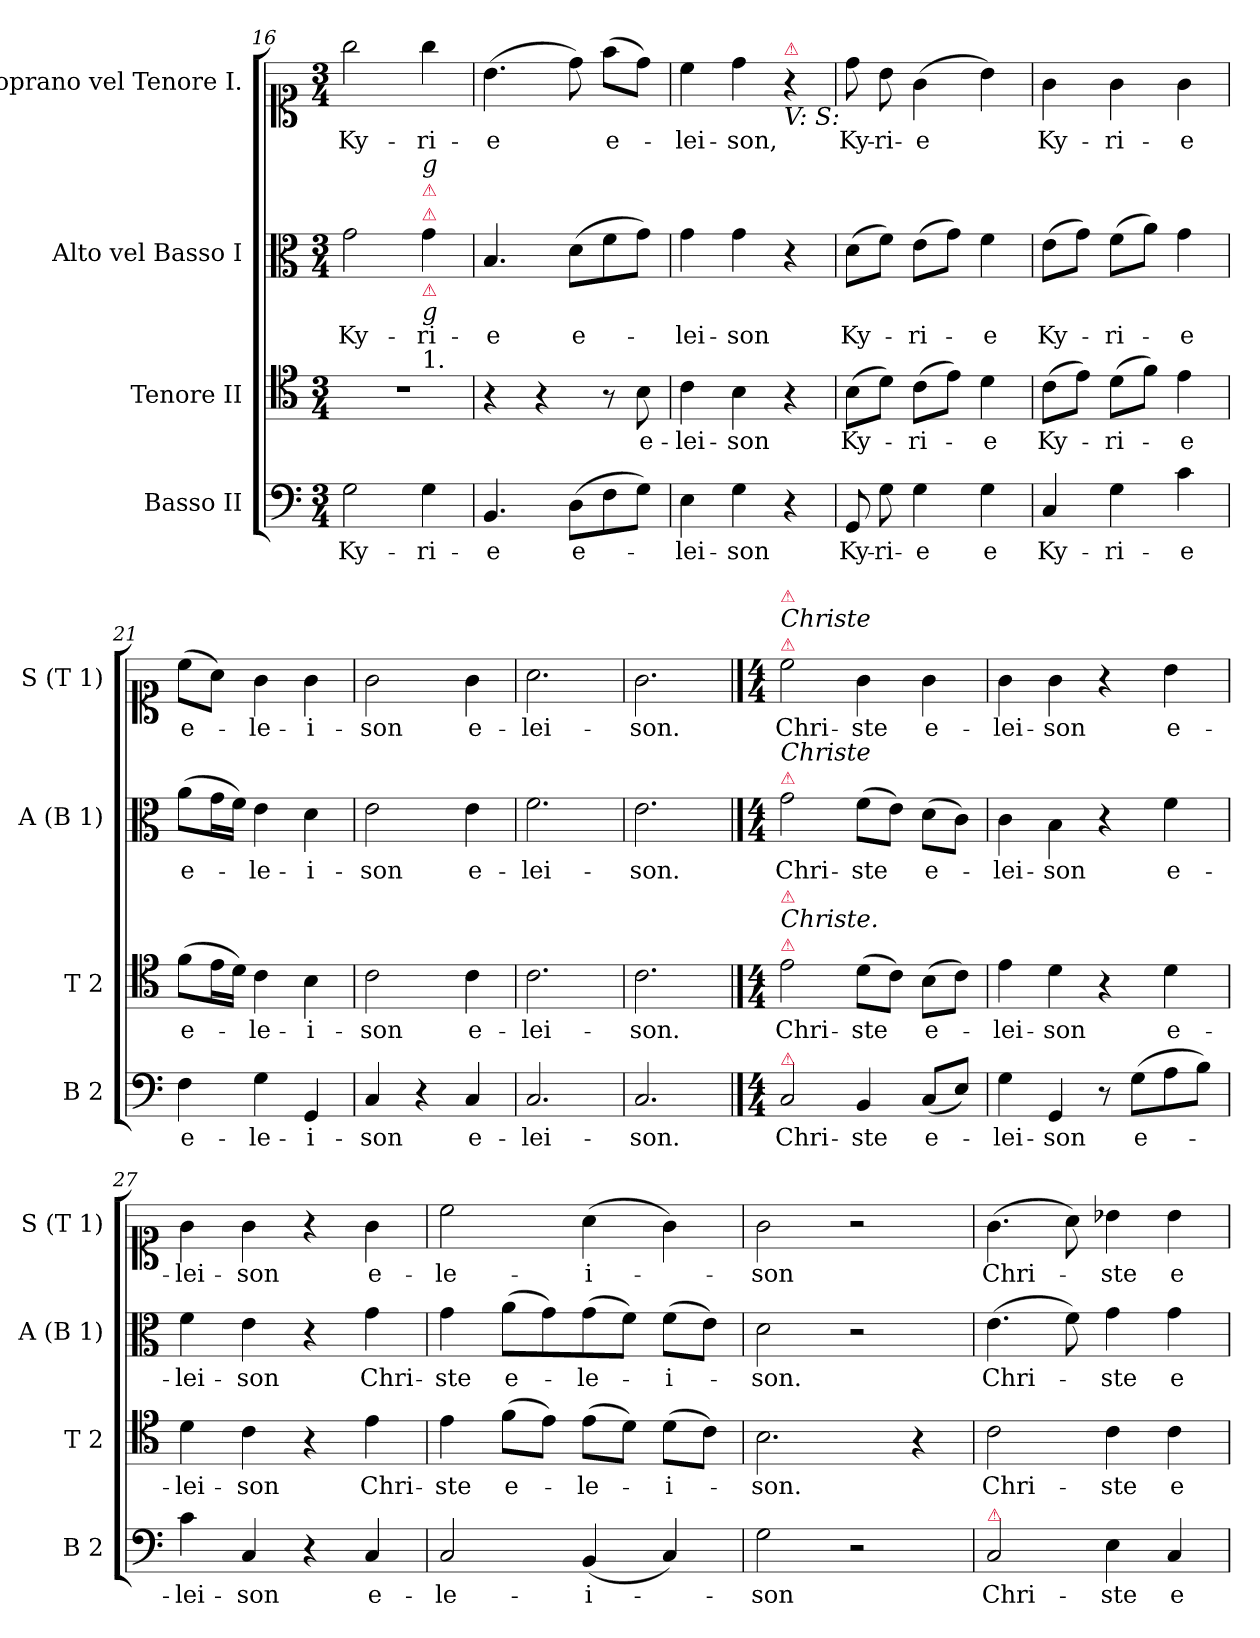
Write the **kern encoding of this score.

**kern	**text	**kern	**text	**kern	**text	**kern	**text
*part4	*part4	*part3	*part3	*part2	*part2	*part1	*part1
*staff4	*staff4	*staff3	*staff3	*staff2	*staff2	*staff1	*staff1
*I"Basso II	*	*I"Tenore II	*	*I"Alto vel Basso I	*	*I"Soprano vel Tenore I.	*
*I'B 2	*	*I'T 2	*	*I'A (B 1)	*	*I'S (T 1)	*
*clefF4	*	*clefC4	*	*clefC3	*	*clefC1	*
*k[]	*	*k[]	*	*k[]	*	*k[]	*
*M3/4	*	*M3/4	*	*M3/4	*	*M3/4	*
=16	=16	=16	=16	=16	=16	=16	=16
*	*	*^	*	*	*	*	*
2G\	Ky-	2.r	2ryy	.	2g\	Ky-	2gg\	Ky-
!	!	!	!	!	!LO:TX:a:color=crimson:t=⚠	!	!	!
!	!	!	!	!	!LO:TX:a:color=crimson:t=⚠	!	!	!
!	!	!	!	!	!LO:TX:a:i:t=g	!	!	!
!	!	!	!	!	!LO:TX:b:color=crimson:t=⚠	!	!	!
!	!	!	!	!	!LO:TX:b:i:t=g	!	!	!
!	!	!	!LO:TX:a:t=1.	!	!	!	!	!
4G\	-ri-	.	4ryy	.	4g\	-ri-	4gg\	-ri-
*	*	*v	*v	*	*	*	*	*
=17	=17	=17	=17	=17	=17	=17	=17
4.BB/	-e	4r	.	4.B/	-e	(>4.b\	-e
.	.	4r	.	.	.	.	.
(>8D\L	e-	.	.	(>8d\L	e-	8dd\)	.
8F\	.	8r	.	8f\	.	(>8ff\L	e-
8G\J)	.	8B\	e-	8g\J)	.	8dd\J)	.
=18	=18	=18	=18	=18	=18	=18	=18
4E\	-lei-	4c\	-lei-	4g\	-lei-	4cc\	-lei-
4G\	-son	4B\	-son	4g\	-son	4dd\	-son,
!	!	!	!	!	!	!LO:TX:a:color=crimson:t=⚠	!
!	!	!	!	!	!	!LO:TX:b:i:t=V&colon; S&colon;	!
4r	.	4r	.	4r	.	4r	.
=19	=19	=19	=19	=19	=19	=19	=19
8GG/	Ky-	(>8B\L	Ky-	(>8d\L	Ky-	8dd\	Ky-
8G\	-ri-	8d\J)	.	8f\J)	.	8b\	-ri-
4G\	-e	(>8c\L	-ri-	(>8e\L	-ri-	(>4g\	-e
.	.	8e\J)	.	8g\J)	.	.	.
4G\	e	4d\	-e	4f\	-e	4b\)	.
=20	=20	=20	=20	=20	=20	=20	=20
4C/	Ky-	(>8c\L	Ky-	(>8e\L	Ky-	4g\	Ky-
.	.	8e\J)	.	8g\J)	.	.	.
4G\	-ri-	(>8d\L	-ri-	(>8f\L	-ri-	4g\	-ri-
.	.	8f\J)	.	8a\J)	.	.	.
4c\	-e	4e\	-e	4g\	-e	4g\	-e
=21	=21	=21	=21	=21	=21	=21	=21
4F\	e-	(>8f\L	e-	(>8a\L	e-	(>8cc\L	e-
.	.	16e\L	.	16g\L	.	8a\J)	.
.	.	16d\JJ)	.	16f\JJ)	.	.	.
4G\	-le-	4c\	-le-	4e\	-le-	4g\	-le-
4GG/	-i-	4B\	-i-	4d\	-i-	4g\	-i-
=22	=22	=22	=22	=22	=22	=22	=22
4C/	-son	2c\	-son	2e\	-son	2g\	-son
4r	.	.	.	.	.	.	.
4C/	e-	4c\	e-	4e\	e-	4g\	e-
=23	=23	=23	=23	=23	=23	=23	=23
2.C/	-lei-	2.c\	-lei-	2.f\	-lei-	2.a\	-lei-
=24	=24	=24	=24	=24	=24	=24	=24
2.C/	-son.	2.c\	-son.	2.e\	-son.	2.g\	-son.
==25	==25	==25	==25	==25	==25	==25	==25
*M4/4	*	*M4/4	*	*M4/4	*	*M4/4	*
!	!	!	!	!	!	!LO:TX:a:color=crimson:t=⚠	!
!	!	!	!	!	!	!LO:TX:a:i:t=Christe	!
!	!	!	!	!	!	!LO:TX:a:color=crimson:t=⚠	!
!	!	!	!	!LO:TX:a:color=crimson:t=⚠	!	!	!
!	!	!	!	!LO:TX:a:i:t=Christe	!	!	!
!	!	!LO:TX:a:color=crimson:t=⚠	!	!	!	!	!
!	!	!LO:TX:a:i:t=Christe.	!	!	!	!	!
!	!	!LO:TX:a:color=crimson:t=⚠	!	!	!	!	!
!LO:TX:a:color=crimson:t=⚠	!	!	!	!	!	!	!
2C/	Chri-	2e\	Chri-	2g\	Chri-	2cc\	Chri-
4BB/	-ste	(>8d\L	-ste	(>8f\L	-ste	4g\	-ste
.	.	8c\J)	.	8e\J)	.	.	.
(<8C/L	e-	(>8B\L	e-	(>8d\L	e-	4g\	e-
8E/J)	.	8c\J)	.	8c\J)	.	.	.
=26	=26	=26	=26	=26	=26	=26	=26
4G\	-lei-	4e\	-lei-	4c\	-lei-	4g\	-lei-
4GG/	-son	4d\	-son	4B\	-son	4g\	-son
8r	.	4r	.	4r	.	4r	.
(>8G\L	e-	.	.	.	.	.	.
8A\	.	4d\	e-	4f\	e-	4b\	e-
8B\J)	.	.	.	.	.	.	.
=27	=27	=27	=27	=27	=27	=27	=27
4c\	-lei-	4d\	-lei-	4f\	-lei-	4g\	-lei-
4C/	-son	4c\	-son	4e\	-son	4g\	-son
4r	.	4r	.	4r	.	4r	.
4C/	e-	4e\	Chri-	4g\	Chri-	4g\	e-
=28	=28	=28	=28	=28	=28	=28	=28
2C/	-le-	4e\	-ste	4g\	-ste	2cc\	-le-
.	.	(>8f\L	e-	(>8a\L	e-	.	.
.	.	8e\J)	.	8g\)	.	.	.
(<4BB/	-i-	(>8e\L	-le-	(>8g\	-le-	(>4a\	-i-
.	.	8d\J)	.	8f\J)	.	.	.
4C/)	.	(>8d\L	-i-	(>8f\L	-i-	4g\)	.
.	.	8c\J)	.	8e\J)	.	.	.
=29	=29	=29	=29	=29	=29	=29	=29
2G\	-son	2.B\	-son.	2d\	-son.	2g\	-son
2r	.	.	.	2r	.	2r	.
.	.	4r	.	.	.	.	.
=30	=30	=30	=30	=30	=30	=30	=30
!LO:TX:a:color=crimson:t=⚠	!	!	!	!	!	!	!
2C/	Chri-	2c\	Chri-	(>4.e\	Chri-	(>4.g\	Chri-
.	.	.	.	8f\)	.	8a\)	.
4E\	-ste	4c\	-ste	4g\	-ste	4b-X\	-ste
4C/	e-	4c\	e-	4g\	e-	4b-\	e-
=	=	=	=	=	=	=	=
*-	*-	*-	*-	*-	*-	*-	*-
